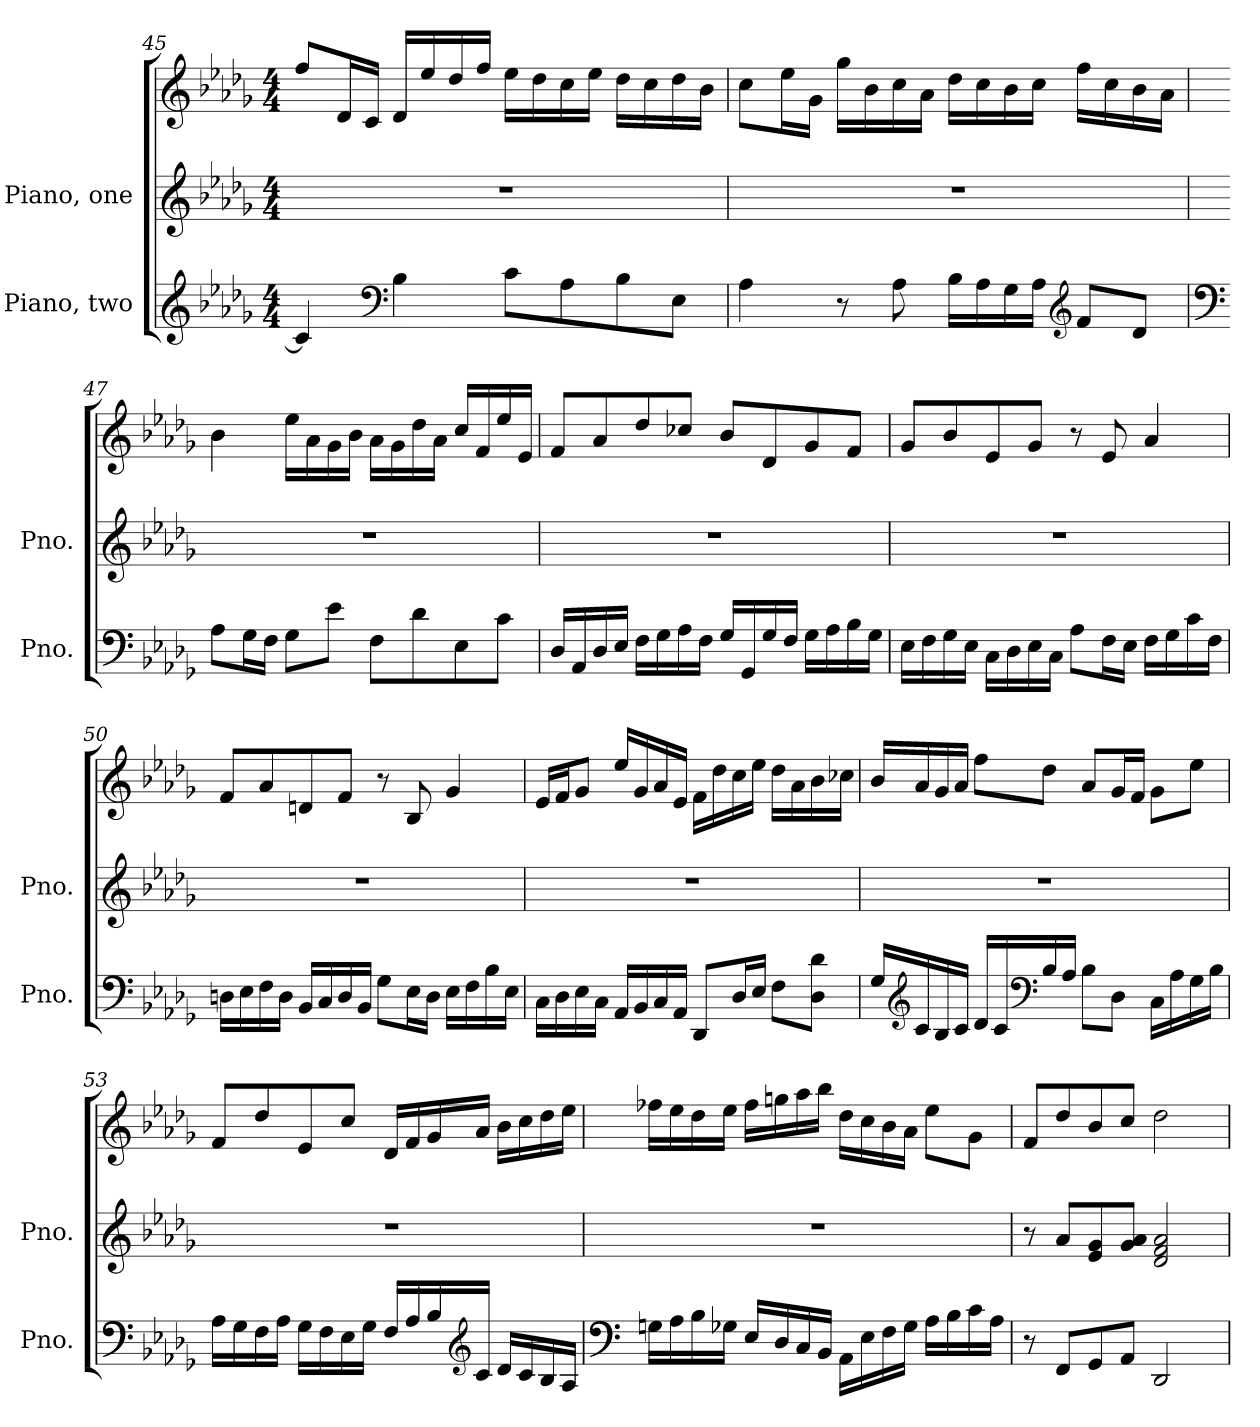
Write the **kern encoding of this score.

**kern	**kern	**kern
*part2	*part1	*part1
*staff3	*staff2	*staff1
*I"Piano, two	*I"Piano, one	*
*I'Pno.	*I'Pno.	*
*clefG2	*clefG2	*clefG2
*k[b-e-a-d-g-]	*k[b-e-a-d-g-]	*k[b-e-a-d-g-]
*M4/4	*M4/4	*M4/4
=45	=45	=45
4c/]	1r	8ff/L
.	.	16d-/L
.	.	16c/JJ
*clefF4	*	*
4B-\	.	16d-/LL
.	.	16ee-/
.	.	16dd-/
.	.	16ff/JJ
8c\L	.	16ee-\LL
.	.	16dd-\
8A-\	.	16cc\
.	.	16ee-\JJ
8B-\	.	16dd-\LL
.	.	16cc\
8E-\J	.	16dd-\
.	.	16b-\JJ
!!LO:LB:g=z
=46	=46	=46
4A-\	1r	8cc\L
.	.	16ee-\L
.	.	16g-\JJ
8r	.	16gg-\LL
.	.	16b-\
8A-\	.	16cc\
.	.	16a-\JJ
16B-\LL	.	16dd-\LL
16A-\	.	16cc\
16G-\	.	16b-\
16A-\JJ	.	16cc\JJ
*clefG2	*	*
8f/L	.	16ff\LL
.	.	16cc\
8d-/J	.	16b-\
.	.	16a-\JJ
=47	=47	=47
*clefF4	*	*
8A-\L	1r	4b-\
16G-\L	.	.
16F\JJ	.	.
8G-\L	.	16ee-\LL
.	.	16a-\
8e-\J	.	16g-\
.	.	16b-\JJ
8F\L	.	16a-\LL
.	.	16g-\
8d-\	.	16dd-\
.	.	16a-\JJ
8E-\	.	16cc/LL
.	.	16f/
8c\J	.	16ee-/
.	.	16e-/JJ
!!LO:LB:g=z
=48	=48	=48
16D-/LL	1r	8f/L
16AA-/	.	.
16D-/	.	8a-/
16E-/JJ	.	.
16F\LL	.	8dd-/
16G-\	.	.
16A-\	.	8cc-X/J
16F\JJ	.	.
16G-/LL	.	8b-/L
16GG-/	.	.
16G-/	.	8d-/
16F/JJ	.	.
16G-\LL	.	8g-/
16A-\	.	.
16B-\	.	8f/J
16G-\JJ	.	.
=49	=49	=49
16E-\LL	1r	8g-/L
16F\	.	.
16G-\	.	8b-/
16E-\JJ	.	.
16C\LL	.	8e-/
16D-\	.	.
16E-\	.	8g-/J
16C\JJ	.	.
8A-\L	.	8r
16F\L	.	8e-/
16E-\JJ	.	.
16F\LL	.	4a-/
16G-\	.	.
16c\	.	.
16F\JJ	.	.
!!LO:PB:g=z
=50	=50	=50
16Dn\LL	1r	8f/L
16E-\	.	.
16F\	.	8a-/
16D\JJ	.	.
16BB-/LL	.	8dn/
16C/	.	.
16D/	.	8f/J
16BB-/JJ	.	.
8G-\L	.	8r
16E-\L	.	8B-/
16D\JJ	.	.
16E-\LL	.	4g-/
16F\	.	.
16B-\	.	.
16E-\JJ	.	.
=51	=51	=51
16C\LL	1r	16e-/LL
16D-\	.	16f/J
16E-\	.	8g-/J
16C\JJ	.	.
16AA-/LL	.	16ee-/LL
16BB-/	.	16g-/
16C/	.	16a-/
16AA-/JJ	.	16e-/JJ
8DD-/L	.	16f\LL
.	.	16dd-\
16D-/L	.	16cc\
16E-/JJ	.	16ee-\JJ
8F\L	.	16dd-\LL
.	.	16a-\
8D-\ 8d-\J	.	16b-\
.	.	16cc-X\JJ
!!LO:LB:g=z
=52	=52	=52
16G-/LL	1r	16b-/LL
*clefG2	*	*
16c/	.	16a-/
16B-/	.	16g-/
16c/JJ	.	16a-/JJ
16d-/LL	.	8ff\L
16c/	.	.
*clefF4	*	*
16B-/	.	8dd-\J
16A-/JJ	.	.
8B-\L	.	8a-/L
8D-\J	.	16g-/L
.	.	16f/JJ
16C\LL	.	8g-\L
16A-\	.	.
16G-\	.	8ee-\J
16B-\JJ	.	.
=53	=53	=53
16A-\LL	1r	8f/L
16G-\	.	.
16F\	.	8dd-/
16A-\JJ	.	.
16G-\LL	.	8e-/
16F\	.	.
16E-\	.	8cc/J
16G-\JJ	.	.
16F/LL	.	16d-/LL
16A-/	.	16f/
16B-/	.	16g-/
*clefG2	*	*
16c/JJ	.	16a-/JJ
16d-/LL	.	16b-\LL
16c/	.	16cc\
16B-/	.	16dd-\
16A-/JJ	.	16ee-\JJ
!!LO:LB:g=z
=54	=54	=54
*clefF4	*	*
16Gn\LL	1r	16ff-X\LL
16A-\	.	16ee-\
16B-\	.	16dd-\
16G-X\JJ	.	16ee-\JJ
16E-/LL	.	16ff-\LL
16D-/	.	16ggn\
16C/	.	16aa-\
16BB-/JJ	.	16bb-\JJ
16AA-\LL	.	16dd-\LL
16E-\	.	16cc\
16F\	.	16b-\
16G-\JJ	.	16a-\JJ
16A-\LL	.	8ee-\L
16B-\	.	.
16c\	.	8g-\J
16A-\JJ	.	.
=55	=55	=55
8r	8r	8f/L
8FF/L	8a-/L	8dd-/
8GG-/	8e-/ 8g-/	8b-/
8AA-/J	8g-/ 8a-/J	8cc/J
2DD-/	2d-/ 2f/ 2a-/	2dd-\
=	=	=
*-	*-	*-
